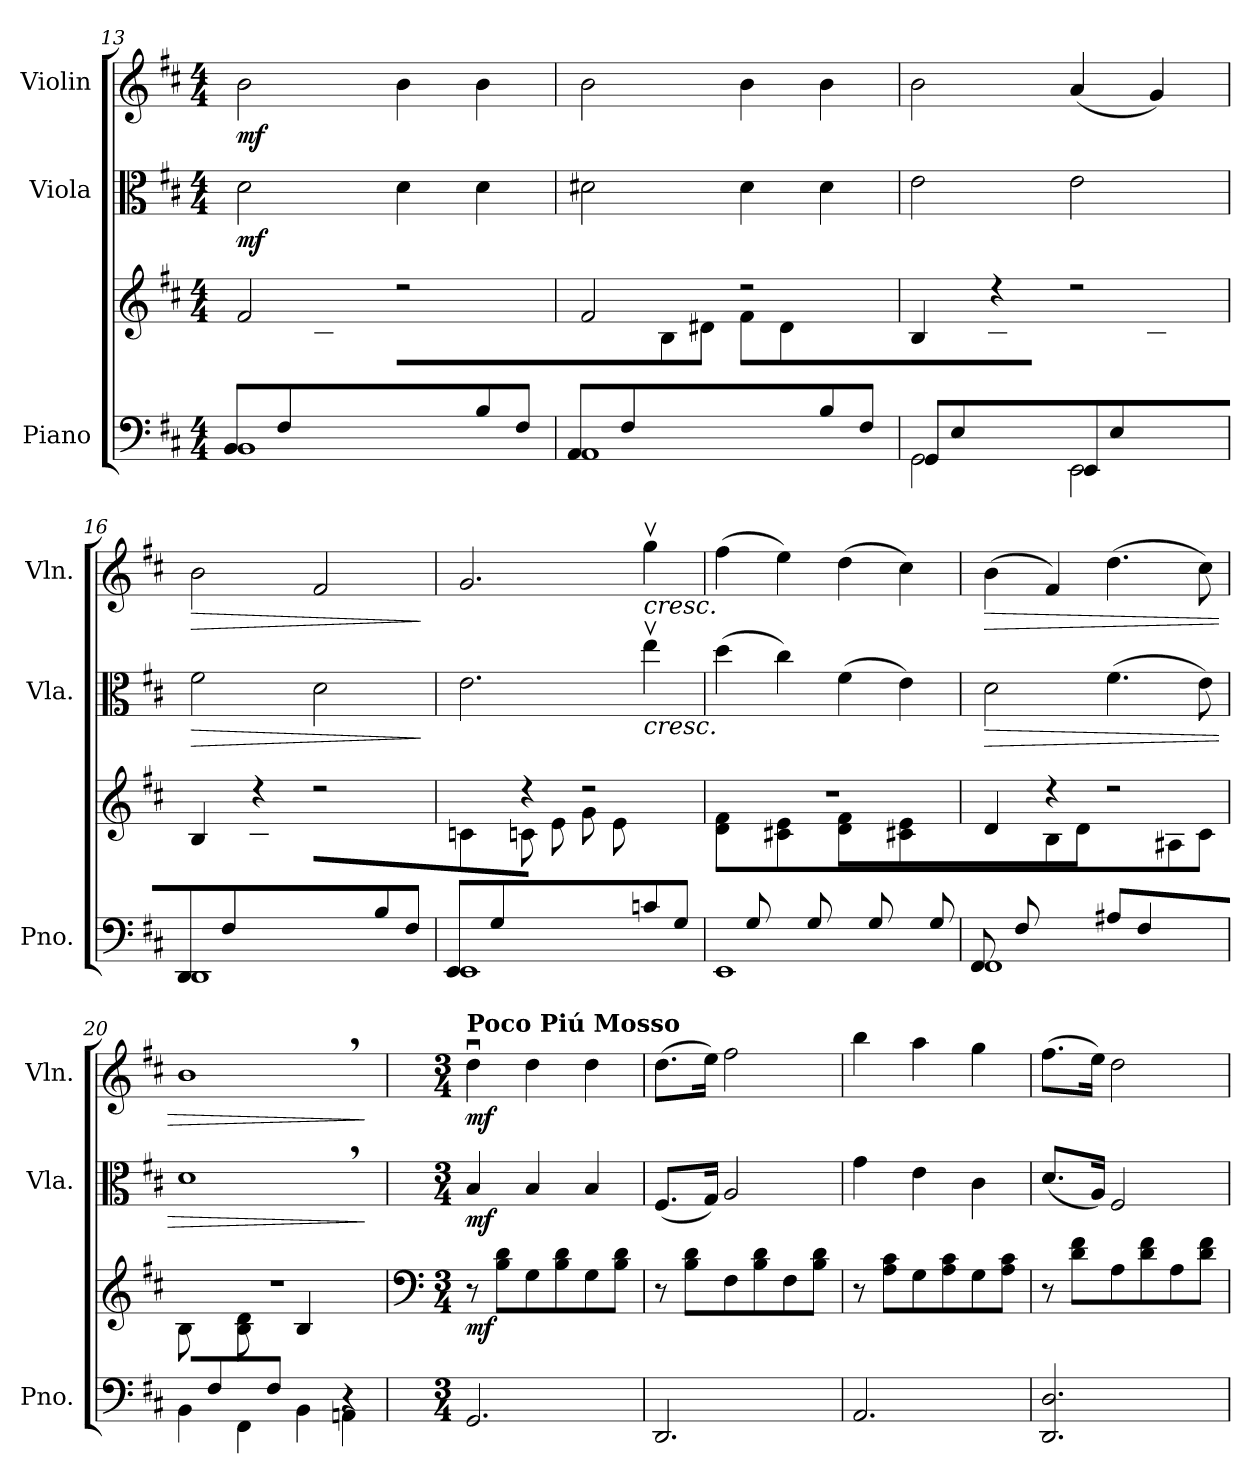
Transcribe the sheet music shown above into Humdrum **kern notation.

**kern	**kern	**dynam	**kern	**dynam	**kern	**dynam
*part3	*part3	*part3	*part2	*part2	*part1	*part1
*staff4	*staff3	*staff3/4	*staff2	*staff2	*staff1	*staff1
*I"Piano	*	*	*I"Viola	*	*I"Violin	*
*I'Pno.	*	*	*I'Vla.	*	*I'Vln.	*
*clefF4	*clefG2	*	*clefC3	*	*clefG2	*
*k[f#c#]	*k[f#c#]	*	*k[f#c#]	*	*k[f#c#]	*
*M4/4	*M4/4	*	*M4/4	*	*M4/4	*
=13	=13	=13	=13	=13	=13	=13
*^	*^	*	*	*	*	*
*	*^	*	*	*	*	*	*	*
!	!	!	!	!	!	!	!LO:DY:b	!	!LO:DY:b
1rbyy	1BB	8BB/L	2f#/	4ryy	.	2d\	mf	2b\	mf
.	.	8F#/	.	.	.	.	.	.	.
.	.	2ryy	.	8B\	.	.	.	.	.
.	.	.	.	8d\J	.	.	.	.	.
.	.	.	2r	8f#\L	.	4d\	.	4b\	.
.	.	.	.	8d\	.	.	.	.	.
.	.	8B/	.	4ryy	.	4d\	.	4b\	.
.	.	8F#/J	.	.	.	.	.	.	.
=14	=14	=14	=14	=14	=14	=14	=14	=14	=14
1rbyy	1AA	8AA/L	2f#/	4ryy	.	2d#X\	.	2b\	.
.	.	8F#/	.	.	.	.	.	.	.
.	.	2ryy	.	8B\	.	.	.	.	.
.	.	.	.	8d#X\J	.	.	.	.	.
.	.	.	2r	8f#\L	.	4d#\	.	4b\	.
.	.	.	.	8d#\	.	.	.	.	.
.	.	8B/	.	4ryy	.	4d#\	.	4b\	.
.	.	8F#/J	.	.	.	.	.	.	.
=15	=15	=15	=15	=15	=15	=15	=15	=15	=15
1rbyy	2GG\	8GG/L	4B/	4ryy	.	2e\	.	2b\	.
.	.	8E/	.	.	.	.	.	.	.
.	.	4ryy	4r	8B\	.	.	.	.	.
.	.	.	.	8e\J	.	.	.	.	.
.	2EE\	8EE/L	2r	4ryy	.	2e\	.	(<4a/	.
.	.	8E/	.	.	.	.	.	.	.
.	.	4ryy	.	8B\	.	.	.	4g/)	.
.	.	.	.	8e\J	.	.	.	.	.
=16	=16	=16	=16	=16	=16	=16	=16	=16	=16
!	!	!	!	!	!	!	!LO:HP:b	!	!LO:HP:b
1rbyy	1DD	8DD/L	4B/	4ryy	.	2f#\	>	2b\	>
.	.	8F#/	.	.	.	.	.	.	.
.	.	2ryy	4r	8B\	.	.	.	.	.
.	.	.	.	8d\J	.	.	.	.	.
.	.	.	2r	8f#\L	.	2d\	.	2f#/	.
.	.	.	.	8d\	.	.	.	.	.
.	.	8B/	.	4ryy	.	.	.	.	.
.	.	8F#/J	.	.	.	.	.	.	.
*v	*v	*v	*	*	*	*	*	*	*
*	*v	*v	*	*	*	*	*
.	.	.	.	]	.	]
!!LO:LB:g=z
=17	=17	=17	=17	=17	=17	=17
*^	*^	*	*	*	*	*
*	*^	*	*	*	*	*	*	*
1rbyy	1EE	8EE/L	4cn/	4ryy	.	2.e\	.	2.g/	.
.	.	8G/	.	.	.	.	.	.	.
.	.	2ryy	4r	8cn\	.	.	.	.	.
.	.	.	.	8e\J	.	.	.	.	.
.	.	.	2r	8g\L	.	.	.	.	.
.	.	.	.	8e\	.	.	.	.	.
!	!	!	!	!	!	!	!	!LO:TX:b:i:t=cresc.	!
!	!	!	!	!	!	!LO:TX:b:i:t=cresc.	!	!	!
.	.	8c/	.	4ryy	.	4eev\	.	4ggv\	.
.	.	8G/J	.	.	.	.	.	.	.
=18	=18	=18	=18	=18	=18	=18	=18	=18	=18
1rbyy	1EE	8ryy	1r	8d\ 8f#\L	.	(>4dd\	.	(>4ff#\	.
.	.	8G/	.	8ryy	.	.	.	.	.
.	.	8ryy	.	8c#X\ 8e\	.	4cc#\)	.	4ee\)	.
.	.	8G/J	.	8ryy	.	.	.	.	.
.	.	8ryy	.	8d\ 8f#\L	.	(>4f#\	.	(>4dd\	.
.	.	8G/	.	8ryy	.	.	.	.	.
.	.	8ryy	.	8c#X\ 8e\	.	4e\)	.	4cc#\)	.
.	.	8G/J	.	8ryy	.	.	.	.	.
=19	=19	=19	=19	=19	=19	=19	=19	=19	=19
!	!	!	!	!	!	!	!LO:HP:b	!	!LO:HP:b
1rbyy	1FF#	8FF#/L	4d/	4ryy	.	2d\	>	(>4b\	>
.	.	8F#/	.	.	.	.	.	.	.
.	.	4ryy	4r	8B\	.	.	.	4f#/)	.
.	.	.	.	8d\J	.	.	.	.	.
.	.	8A#X/L	2r	4ryy	.	(>4.f#\	.	(>4.dd\	.
.	.	8F#/	.	.	.	.	.	.	.
.	.	4ryy	.	8A#\	.	.	.	.	.
.	.	.	.	8c#\J	.	8e\)	.	8cc#\)	.
=20	=20	=20	=20	=20	=20	=20	=20	=20	=20
1rbyy	4BB\	8ryy	1r	8B\L	.	1d,	.	1b,	.
.	.	8F#/	.	8ryy	.	.	.	.	.
.	4FF#\	8ryy	.	8B\ 8d\	.	.	.	.	.
.	.	8F#/J	.	8ryy	.	.	.	.	.
.	4BB\	4ryy	.	4B/	.	.	.	.	.
.	4AAn\	4r	.	4ryy	.	.	.	.	.
*v	*v	*v	*	*	*	*	*	*	*
*	*v	*v	*	*	*	*	*
.	.	.	.	]	.	]
=21	=21	=21	=21	=21	=21	=21
*	*clefF4	*	*	*	*	*
*M3/4	*M3/4	*	*M3/4	*	*M3/4	*
!	!	!	!	!	!LO:TX:a:B:t=Poco Piú Mosso	!
!	!	!LO:DY:b	!	!LO:DY:b	!	!LO:DY:b
2.GG/	8r	mf	4B/	mf	4ddu\	mf
.	8B\ 8d\L	.	.	.	.	.
.	8G\	.	4B/	.	4dd\	.
.	8B\ 8d\	.	.	.	.	.
.	8G\	.	4B/	.	4dd\	.
.	8B\ 8d\J	.	.	.	.	.
=22	=22	=22	=22	=22	=22	=22
2.DD/	8r	.	(<8.F#/L	.	(>8.dd\L	.
.	8B\ 8d\L	.	.	.	.	.
.	.	.	16G/Jk)	.	16ee\Jk)	.
.	8F#\	.	2A/	.	2ff#\	.
.	8B\ 8d\	.	.	.	.	.
.	8F#\	.	.	.	.	.
.	8B\ 8d\J	.	.	.	.	.
!!LO:PB:g=z
=23	=23	=23	=23	=23	=23	=23
2.AA/	8r	.	4g\	.	4bb\	.
.	8A\ 8c#\L	.	.	.	.	.
.	8G\	.	4e\	.	4aa\	.
.	8A\ 8c#\	.	.	.	.	.
.	8G\	.	4c#\	.	4gg\	.
.	8A\ 8c#\J	.	.	.	.	.
=24	=24	=24	=24	=24	=24	=24
2.DD/ 2.D/	8r	.	(<8.d/L	.	(>8.ff#\L	.
.	8d\ 8f#\L	.	.	.	.	.
.	.	.	16A/Jk)	.	16ee\Jk)	.
.	8A\	.	2F#/	.	2dd\	.
.	8d\ 8f#\	.	.	.	.	.
.	8A\	.	.	.	.	.
.	8d\ 8f#\J	.	.	.	.	.
=	=	=	=	=	=	=
*-	*-	*-	*-	*-	*-	*-
